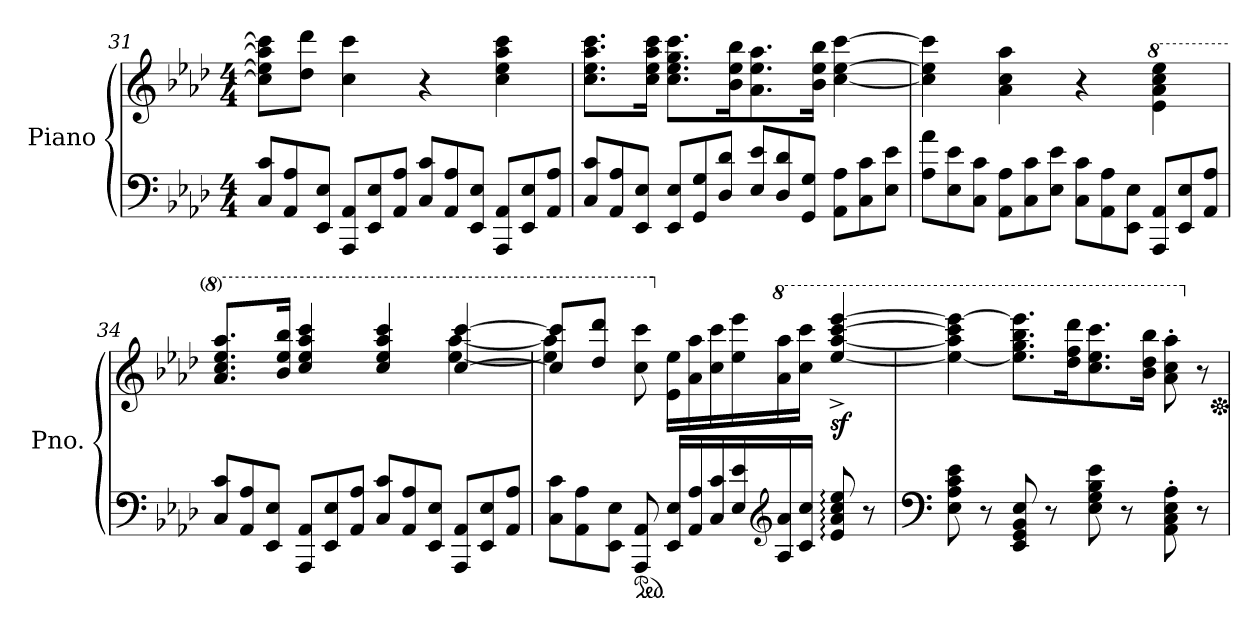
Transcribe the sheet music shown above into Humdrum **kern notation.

**kern	**kern	**dynam
*part1	*part1	*part1
*staff2	*staff1	*staff1/2
*I"Piano	*	*
*I'Pno.	*	*
*clefF4	*clefG2	*
*k[b-e-a-d-]	*k[b-e-a-d-]	*
*M4/4	*M4/4	*
*Xtuplet	*	*
=31	=31	=31
12C/ 12c/L	8cc\] 8ee-\] 8aa-\] 8ccc\]L	.
12AA-/ 12A-/	.	.
.	8dd-\ 8ddd-\J	.
12EE-/ 12E-/J	.	.
12AAA-/ 12AA-/L	4cc\ 4ccc\	.
12EE-/ 12E-/	.	.
12AA-/ 12A-/J	.	.
12C/ 12c/L	4r	.
12AA-/ 12A-/	.	.
12EE-/ 12E-/J	.	.
12AAA-/ 12AA-/L	4cc\ 4ee-\ 4aa-\ 4ccc\	.
12EE-/ 12E-/	.	.
12AA-/ 12A-/J	.	.
=32	=32	=32
12C/ 12c/L	8.cc\ 8.ee-\ 8.aa-\ 8.ccc\L	.
12AA-/ 12A-/	.	.
12EE-/ 12E-/J	.	.
.	16cc\ 16ee-\ 16aa-\ 16ccc\Jk	.
12EE-/ 12E-/L	8.cc\ 8.ee-\ 8.gg\ 8.ccc\L	.
12GG/ 12G/	.	.
12D-/ 12d-/J	.	.
.	16b-\ 16ee-\ 16bb-\K	.
12E-/ 12e-/L	8.a-\ 8.ee-\ 8.aa-\	.
12D-/ 12d-/	.	.
12GG/ 12G/J	.	.
.	16b-\ 16ee-\ 16bb-\Jk	.
12AA-\ 12A-\L	[4cc\ [4ee-\ [4ccc\	.
12C\ 12c\	.	.
12E-\ 12e-\J	.	.
!!LO:LB:g=z
=33	=33	=33
12A-\ 12a-\L	4cc\] 4ee-\] 4ccc\]	.
12E-\ 12e-\	.	.
12C\ 12c\J	.	.
12AA-\ 12A-\L	4a-\ 4cc\ 4aa-\	.
12C\ 12c\	.	.
12E-\ 12e-\J	.	.
12C\ 12c\L	4r	.
12AA-\ 12A-\	.	.
12EE-\ 12E-\J	.	.
*	*8va	*
12AAA-/ 12AA-/L	4ee-\ 4aa-\ 4ccc\ 4eee-\	.
12EE-/ 12E-/	.	.
12AA-/ 12A-/J	.	.
=34	=34	=34
*	*^	*
12C/ 12c/L	8.aa-/ 8.ccc/ 8.eee-/ 8.aaa-/L	2.ryy	.
12AA-/ 12A-/	.	.	.
12EE-/ 12E-/J	.	.	.
.	16bb-/ 16eee-/ 16bbb-/Jk	.	.
12AAA-/ 12AA-/L	4ccc/ 4eee-/ 4aaa-/ 4cccc/	.	.
12EE-/ 12E-/	.	.	.
12AA-/ 12A-/J	.	.	.
12C/ 12c/L	4ccc/ 4eee-/ 4aaa-/ 4cccc/	.	.
12AA-/ 12A-/	.	.	.
12EE-/ 12E-/J	.	.	.
12AAA-/ 12AA-/L	[4ccc/ [4cccc/	[4eee-\ [4aaa-\	.
12EE-/ 12E-/	.	.	.
12AA-/ 12A-/J	.	.	.
!!LO:LB:g=z	!!
=35	=35	=35	=35
12C\ 12c\L	8ccc/] 8cccc/]L	4eee-\] 4aaa-\]	.
12AA-\ 12A-\	.	.	.
.	8ddd-/ 8dddd-/J	.	.
12EE-\ 12E-\J	.	.	.
*ped	*	*	*
8AAA-/ 8AA-/	8ccc\ 8cccc\	2.ryy	.
*	*X8va	*	*
16EE-/ 16E-/LL	16e-\ 16ee-\LL	.	.
16AA-/ 16A-/	16a-\ 16aa-\	.	.
16C/ 16c/	16cc\ 16ccc\	.	.
16E-/ 16e-/	16ee-\ 16eee-\	.	.
*clefG2	*	*	*
*	*8va	*	*
16A-/ 16a-/	16aa-\ 16aaa-\	.	.
16c/ 16cc/JJ	16ccc\ 16cccc\JJ	.	.
!	!	!	!LO:DY:b
8e-/: 8a-/: 8cc/: 8ee-/:	[4eee-/^ [4aaa-/^ [4cccc/^ [4eeee-/^	.	sf
8r	.	.	.
*	*v	*v	*
=36	=36	=36
*clefF4	*	*
8E-\ 8A-\ 8c\ 8e-\	4eee-\_ 4aaa-\] 4cccc\] 4eeee-\_	.
8r	.	.
8EE-/ 8GG/ 8BB-/ 8E-/	8.eee-\] 8.ggg\ 8.bbb-\ 8.eeee-\]L	.
8r	.	.
.	16ddd-\ 16fff\ 16dddd-\K	.
8E-\ 8G\ 8B-\ 8e-\	8.ccc\ 8.eee-\ 8.cccc\	.
8r	.	.
.	16bb-\ 16ddd-\ 16bbb-\Jk	.
8AA-\' 8C\' 8E-\' 8A-\'	8aa-\' 8ccc\' 8aaa-\'	.
*	*X8va	*
8r	8r	.
*	*Xped	*
=	=	=
*-	*-	*-
